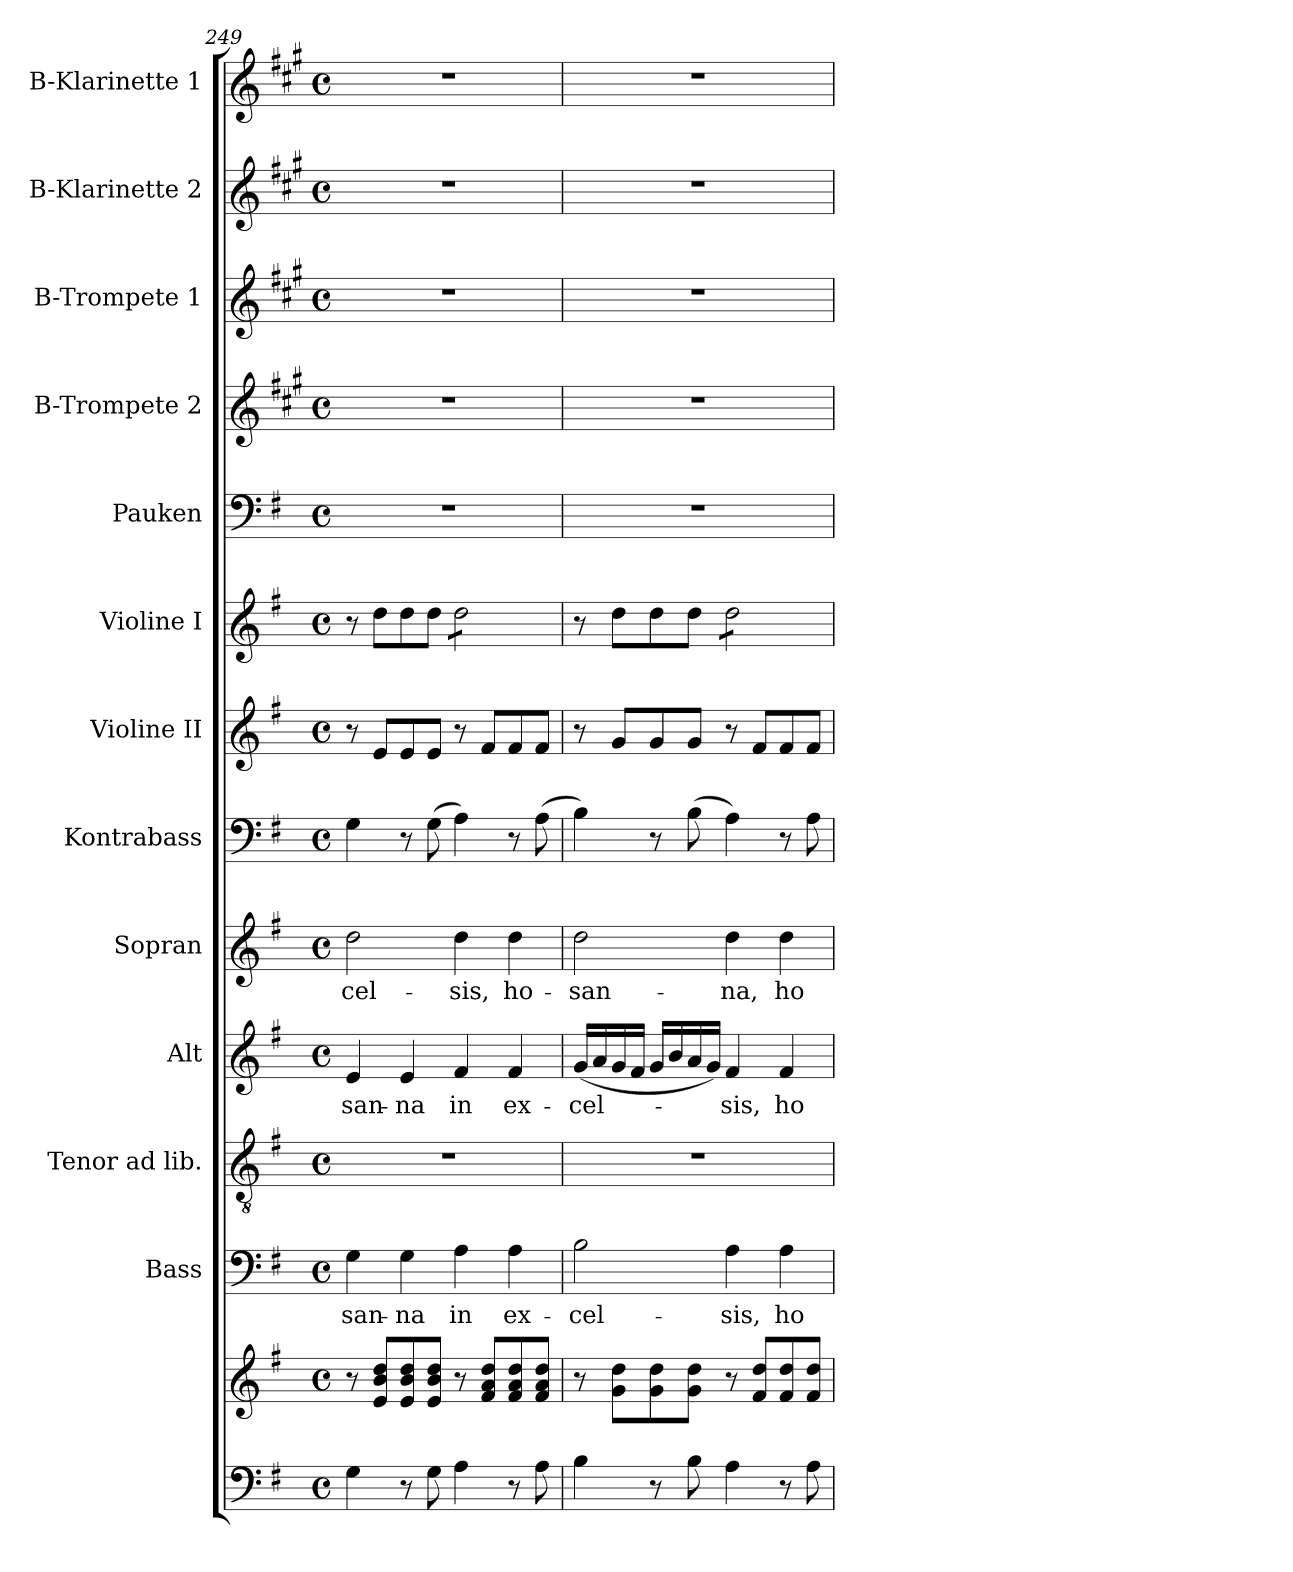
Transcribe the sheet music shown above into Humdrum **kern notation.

**kern	**kern	**kern	**text	**kern	**kern	**text	**kern	**text	**kern	**kern	**kern	**kern	**kern	**kern	**kern	**kern
*part13	*part13	*part12	*part12	*part11	*part10	*part10	*part9	*part9	*part8	*part7	*part6	*part5	*part4	*part3	*part2	*part1
*staff14	*staff13	*staff12	*staff12	*staff11	*staff10	*staff10	*staff9	*staff9	*staff8	*staff7	*staff6	*staff5	*staff4	*staff3	*staff2	*staff1
*	*	*I"Bass	*	*I"Tenor ad lib.	*I"Alt	*	*I"Sopran	*	*I"Kontrabass	*I"Violine II	*I"Violine I	*I"Pauken	*I"B-Trompete 2	*I"B-Trompete 1	*I"B-Klarinette 2	*I"B-Klarinette 1
*	*	*I'B.	*	*I'T.	*I'A.	*	*I'S.	*	*I'Kb.	*I'Vl. II	*I'Vl. I	*I'Pk.	*I'Trp. 2	*I'Trp. 1	*I'B Kl. 2	*I'B Kl. 1
*clefF4	*clefG2	*clefF4	*	*clefGv2	*clefG2	*	*clefG2	*	*clefF4	*clefG2	*clefG2	*clefF4	*clefG2	*clefG2	*clefG2	*clefG2
*	*	*	*	*	*	*	*	*	*ITrd7c12	*	*	*	*ITrd1c2	*ITrd1c2	*ITrd1c2	*ITrd1c2
*k[f#]	*k[f#]	*k[f#]	*	*k[f#]	*k[f#]	*	*k[f#]	*	*k[f#]	*k[f#]	*k[f#]	*k[f#]	*k[f#]	*k[f#]	*k[f#]	*k[f#]
*G:	*G:	*G:	*	*G:	*G:	*	*G:	*	*G:	*G:	*G:	*G:	*G:	*G:	*G:	*G:
*M4/4	*M4/4	*M4/4	*	*M4/4	*M4/4	*	*M4/4	*	*M4/4	*M4/4	*M4/4	*M4/4	*M4/4	*M4/4	*M4/4	*M4/4
*met(c)	*met(c)	*met(c)	*	*met(c)	*met(c)	*	*met(c)	*	*met(c)	*met(c)	*met(c)	*met(c)	*met(c)	*met(c)	*met(c)	*met(c)
=249	=249	=249	=249	=249	=249	=249	=249	=249	=249	=249	=249	=249	=249	=249	=249	=249
!	!	!	!LO:LY:b	!	!	!LO:LY:b	!	!LO:LY:b	!	!	!	!	!	!	!	!
4G\	8r	4G\	-san-	1r	4e/	-san-	2dd\	-cel-	4GG\	8r	8r	1r	1r	1r	1r	1r
.	8e/ 8b/ 8dd/L	.	.	.	.	.	.	.	.	8e/L	8dd\L	.	.	.	.	.
!	!	!	!LO:LY:b	!	!	!LO:LY:b	!	!	!	!	!	!	!	!	!	!
8r	8e/ 8b/ 8dd/	4G\	-na	.	4e/	-na	.	.	8r	8e/	8dd\	.	.	.	.	.
8G\	8e/ 8b/ 8dd/J	.	.	.	.	.	.	.	(>8GG\	8e/J	8dd\J	.	.	.	.	.
!	!	!	!LO:LY:b	!	!	!LO:LY:b	!	!LO:LY:b	!	!	!	!	!	!	!	!
*	*	*	*	*	*	*	*	*	*	*	*tremolo	*	*	*	*	*
4A\	8r	4A\	in	.	4f#/	in	4dd\	-sis,	4AA\)	8r	8dd\L	.	.	.	.	.
.	8f#/ 8a/ 8dd/L	.	.	.	.	.	.	.	.	8f#/L	8dd\	.	.	.	.	.
!	!	!	!LO:LY:b	!	!	!LO:LY:b	!	!LO:LY:b	!	!	!	!	!	!	!	!
8r	8f#/ 8a/ 8dd/	4A\	ex-	.	4f#/	ex-	4dd\	ho-	8r	8f#/	8dd\	.	.	.	.	.
8A\	8f#/ 8a/ 8dd/J	.	.	.	.	.	.	.	(>8AA\	8f#/J	8dd\J	.	.	.	.	.
*	*	*	*	*	*	*	*	*	*	*	*Xtremolo	*	*	*	*	*
=250	=250	=250	=250	=250	=250	=250	=250	=250	=250	=250	=250	=250	=250	=250	=250	=250
!	!	!	!LO:LY:b	!	!	!LO:LY:b	!	!LO:LY:b	!	!	!	!	!	!	!	!
4B\	8r	2B\	-cel-	1r	(<16g/LL	-cel-	2dd\	-san-	4BB\)	8r	8r	1r	1r	1r	1r	1r
.	.	.	.	.	16a/	.	.	.	.	.	.	.	.	.	.	.
.	8g\ 8dd\L	.	.	.	16g/	.	.	.	.	8g/L	8dd\L	.	.	.	.	.
.	.	.	.	.	16f#/JJ	.	.	.	.	.	.	.	.	.	.	.
8r	8g\ 8dd\	.	.	.	16g/LL	.	.	.	8r	8g/	8dd\	.	.	.	.	.
.	.	.	.	.	16b/	.	.	.	.	.	.	.	.	.	.	.
8B\	8g\ 8dd\J	.	.	.	16a/	.	.	.	(>8BB\	8g/J	8dd\J	.	.	.	.	.
.	.	.	.	.	16g/JJ)	.	.	.	.	.	.	.	.	.	.	.
!	!	!	!LO:LY:b	!	!	!LO:LY:b	!	!LO:LY:b	!	!	!	!	!	!	!	!
*	*	*	*	*	*	*	*	*	*	*	*tremolo	*	*	*	*	*
4A\	8r	4A\	-sis,	.	4f#/	-sis,	4dd\	-na,	4AA\)	8r	8dd\L	.	.	.	.	.
.	8f#/ 8dd/L	.	.	.	.	.	.	.	.	8f#/L	8dd\	.	.	.	.	.
!	!	!	!LO:LY:b	!	!	!LO:LY:b	!	!LO:LY:b	!	!	!	!	!	!	!	!
8r	8f#/ 8dd/	4A\	ho-	.	4f#/	ho-	4dd\	ho-	8r	8f#/	8dd\	.	.	.	.	.
8A\	8f#/ 8dd/J	.	.	.	.	.	.	.	8AA\	8f#/J	8dd\J	.	.	.	.	.
*	*	*	*	*	*	*	*	*	*	*	*Xtremolo	*	*	*	*	*
=	=	=	=	=	=	=	=	=	=	=	=	=	=	=	=	=
*-	*-	*-	*-	*-	*-	*-	*-	*-	*-	*-	*-	*-	*-	*-	*-	*-
